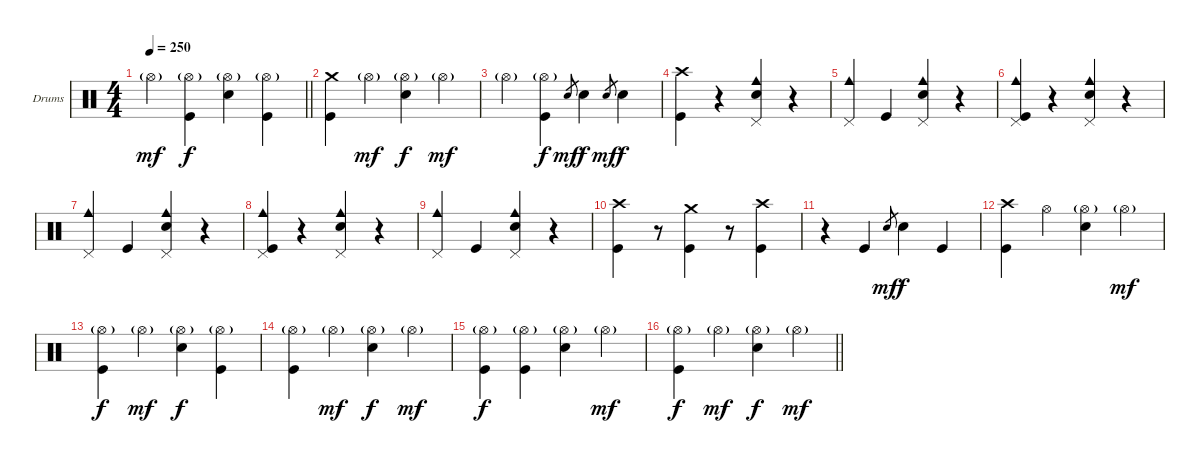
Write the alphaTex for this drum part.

\bracketExtendMode groupsimilarinstruments
\firstSystemTrackNameOrientation horizontal
\otherSystemsTrackNameOrientation horizontal
\track ("Drumkit" "Drums") {instrument percussion}
\staff {score}
\articulation defaults
\ts (4 4)
\tempo 250
\clef neutral
\barLineRight lightlight
\ks c "Hi-Hat (open)"{g}.4{dy mf}
("Hi-Hat (open)"{g} "Kick (hit)").4{dy f} ("Hi-Hat (open)"{g} "Snare (hit) 2").4 ("Hi-Hat (open)"{g} "Kick (hit)").4 |
("Crash medium (hit)" "Kick (hit)").4 "Hi-Hat (open)"{g}.4{dy mf} ("Hi-Hat (open)"{g} "Snare (hit) 2").4{dy f} "Hi-Hat (open)"{g}.4{dy mf} |
"Hi-Hat (open)"{g}.4 ("Hi-Hat (open)"{g} "Kick (hit)").4{dy f} "Snare (hit) 2".8{gr dy mf} "Snare (hit) 2".4{dy f} "Snare (hit) 2".8{gr dy mf} "Snare (hit) 2".4{dy f} |
("Crash high (hit)" "Kick (hit)").4 r.4 ("Cowbell medium (hit)" "Pedal Hi-Hat (hit)" "Snare (hit) 2").4 r.4 |
("Cowbell medium (hit)" "Pedal Hi-Hat (hit)").4 "Kick (hit)".4 ("Cowbell medium (hit)" "Pedal Hi-Hat (hit)" "Snare (hit) 2").4 r.4 |
("Cowbell medium (hit)" "Pedal Hi-Hat (hit)" "Kick (hit)").4 r.4 ("Cowbell medium (hit)" "Pedal Hi-Hat (hit)" "Snare (hit) 2").4 r.4 |
("Cowbell medium (hit)" "Pedal Hi-Hat (hit)").4 "Kick (hit)".4 ("Cowbell medium (hit)" "Pedal Hi-Hat (hit)" "Snare (hit) 2").4 r.4 |
("Cowbell medium (hit)" "Pedal Hi-Hat (hit)" "Kick (hit)").4 r.4 ("Cowbell medium (hit)" "Pedal Hi-Hat (hit)" "Snare (hit) 2").4 r.4 |
("Cowbell medium (hit)" "Pedal Hi-Hat (hit)").4 "Kick (hit)".4 ("Cowbell medium (hit)" "Pedal Hi-Hat (hit)" "Snare (hit) 2").4 r.4 |
("Crash high (hit)" "Kick (hit)").4 r.8 ("Crash medium (hit)" "Kick (hit)").4 r.8 ("Crash high (hit)" "Kick (hit)").4 |
r.4 "Kick (hit)".4 "Snare (hit) 2".8{gr dy mf} "Snare (hit) 2".4{dy f} "Kick (hit)".4 |
("Crash high (hit)" "Kick (hit)").4 "Hi-Hat (open)".4 ("Hi-Hat (open)"{g} "Snare (hit) 2").4 "Hi-Hat (open)"{g}.4{dy mf} |
("Hi-Hat (open)"{g} "Kick (hit)").4{dy f} "Hi-Hat (open)"{g}.4{dy mf} ("Hi-Hat (open)"{g} "Snare (hit) 2").4{dy f} ("Hi-Hat (open)"{g} "Kick (hit)").4 |
("Hi-Hat (open)"{g} "Kick (hit)").4 "Hi-Hat (open)"{g}.4{dy mf} ("Hi-Hat (open)"{g} "Snare (hit) 2").4{dy f} "Hi-Hat (open)"{g}.4{dy mf} |
("Hi-Hat (open)"{g} "Kick (hit)").4{dy f} ("Hi-Hat (open)"{g} "Kick (hit)").4 ("Hi-Hat (open)"{g} "Snare (hit) 2").4 "Hi-Hat (open)"{g}.4{dy mf} |
\barLineRight lightlight
("Hi-Hat (open)"{g} "Kick (hit)").4{dy f} "Hi-Hat (open)"{g}.4{dy mf} ("Hi-Hat (open)"{g} "Snare (hit) 2").4{dy f} "Hi-Hat (open)"{g}.4{dy mf}
